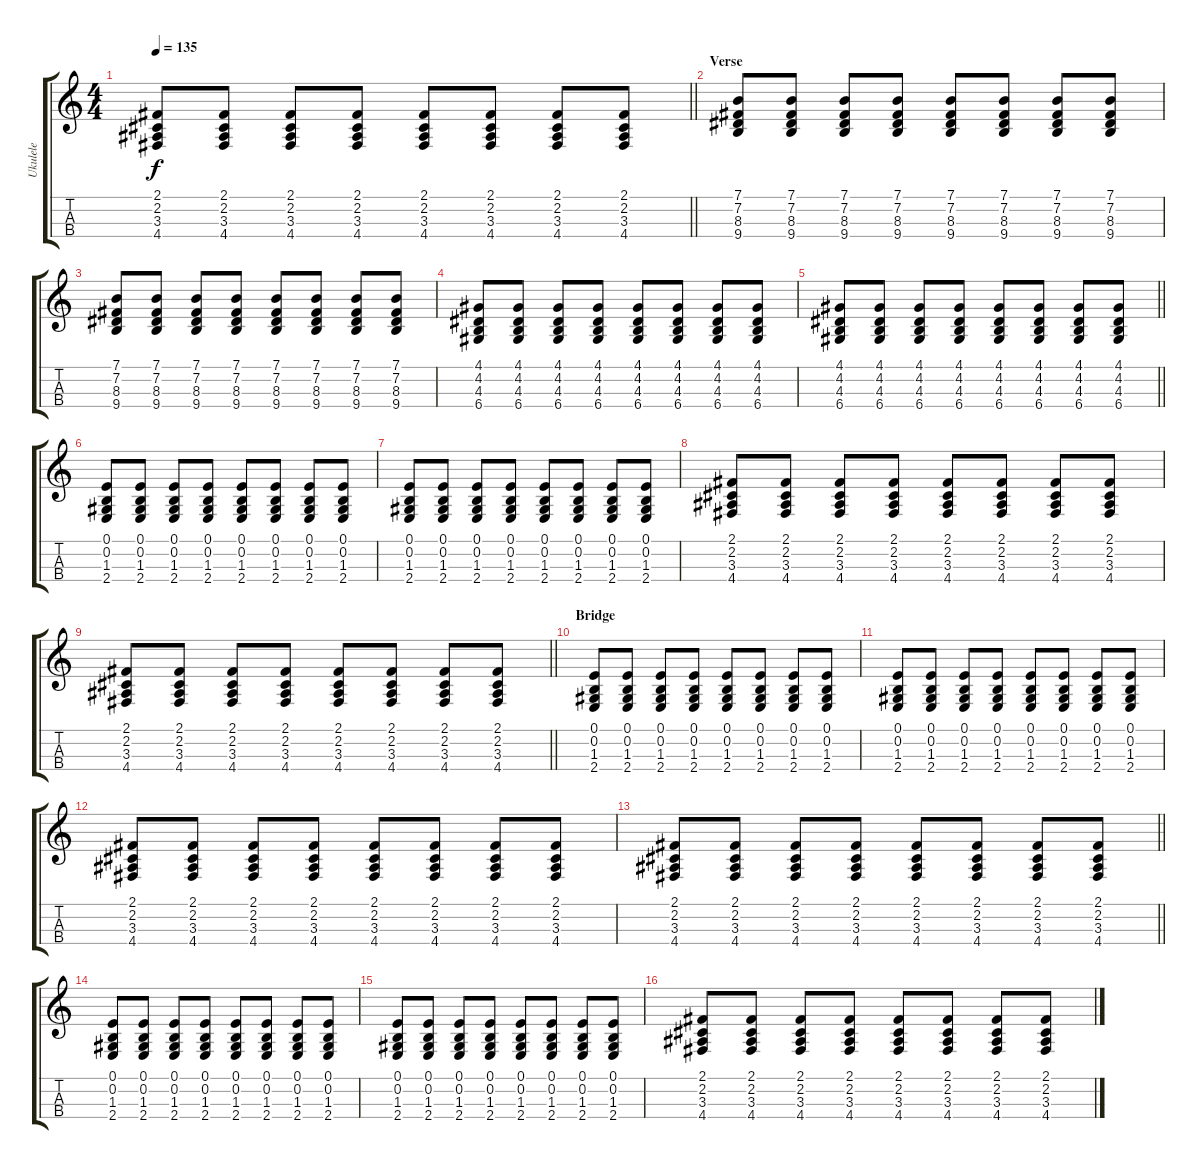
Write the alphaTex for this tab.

\track ("Ukulele" "Ukulele") {instrument acousticguitarnylon}
\staff {score tabs}
\tuning (E3 B2 G2 D2) {hide}
\ts (4 4)
\tempo 135
\clef g2
\barLineRight lightlight
\ks c
(2.1 2.2 3.3 4.4).8{dy f} (2.1 2.2 3.3 4.4).8 (2.1 2.2 3.3 4.4).8 (2.1 2.2 3.3 4.4).8 (2.1 2.2 3.3 4.4).8 (2.1 2.2 3.3 4.4).8 (2.1 2.2 3.3 4.4).8 (2.1 2.2 3.3 4.4).8 |
\section ("" "Verse")
(7.1 7.2 8.3 9.4).8 (7.1 7.2 8.3 9.4).8 (7.1 7.2 8.3 9.4).8 (7.1 7.2 8.3 9.4).8 (7.1 7.2 8.3 9.4).8 (7.1 7.2 8.3 9.4).8 (7.1 7.2 8.3 9.4).8 (7.1 7.2 8.3 9.4).8 |
(7.1 7.2 8.3 9.4).8 (7.1 7.2 8.3 9.4).8 (7.1 7.2 8.3 9.4).8 (7.1 7.2 8.3 9.4).8 (7.1 7.2 8.3 9.4).8 (7.1 7.2 8.3 9.4).8 (7.1 7.2 8.3 9.4).8 (7.1 7.2 8.3 9.4).8 |
(4.1 4.2 4.3 6.4).8 (4.1 4.2 4.3 6.4).8 (4.1 4.2 4.3 6.4).8 (4.1 4.2 4.3 6.4).8 (4.1 4.2 4.3 6.4).8 (4.1 4.2 4.3 6.4).8 (4.1 4.2 4.3 6.4).8 (4.1 4.2 4.3 6.4).8 |
\barLineRight lightlight
(4.1 4.2 4.3 6.4).8 (4.1 4.2 4.3 6.4).8 (4.1 4.2 4.3 6.4).8 (4.1 4.2 4.3 6.4).8 (4.1 4.2 4.3 6.4).8 (4.1 4.2 4.3 6.4).8 (4.1 4.2 4.3 6.4).8 (4.1 4.2 4.3 6.4).8 |
(0.1 0.2 1.3 2.4).8 (0.1 0.2 1.3 2.4).8 (0.1 0.2 1.3 2.4).8 (0.1 0.2 1.3 2.4).8 (0.1 0.2 1.3 2.4).8 (0.1 0.2 1.3 2.4).8 (0.1 0.2 1.3 2.4).8 (0.1 0.2 1.3 2.4).8 |
(0.1 0.2 1.3 2.4).8 (0.1 0.2 1.3 2.4).8 (0.1 0.2 1.3 2.4).8 (0.1 0.2 1.3 2.4).8 (0.1 0.2 1.3 2.4).8 (0.1 0.2 1.3 2.4).8 (0.1 0.2 1.3 2.4).8 (0.1 0.2 1.3 2.4).8 |
(2.1 2.2 3.3 4.4).8 (2.1 2.2 3.3 4.4).8 (2.1 2.2 3.3 4.4).8 (2.1 2.2 3.3 4.4).8 (2.1 2.2 3.3 4.4).8 (2.1 2.2 3.3 4.4).8 (2.1 2.2 3.3 4.4).8 (2.1 2.2 3.3 4.4).8 |
\barLineRight lightlight
(2.1 2.2 3.3 4.4).8 (2.1 2.2 3.3 4.4).8 (2.1 2.2 3.3 4.4).8 (2.1 2.2 3.3 4.4).8 (2.1 2.2 3.3 4.4).8 (2.1 2.2 3.3 4.4).8 (2.1 2.2 3.3 4.4).8 (2.1 2.2 3.3 4.4).8 |
\section ("" "Bridge")
(0.1 0.2 1.3 2.4).8 (0.1 0.2 1.3 2.4).8 (0.1 0.2 1.3 2.4).8 (0.1 0.2 1.3 2.4).8 (0.1 0.2 1.3 2.4).8 (0.1 0.2 1.3 2.4).8 (0.1 0.2 1.3 2.4).8 (0.1 0.2 1.3 2.4).8 |
(0.1 0.2 1.3 2.4).8 (0.1 0.2 1.3 2.4).8 (0.1 0.2 1.3 2.4).8 (0.1 0.2 1.3 2.4).8 (0.1 0.2 1.3 2.4).8 (0.1 0.2 1.3 2.4).8 (0.1 0.2 1.3 2.4).8 (0.1 0.2 1.3 2.4).8 |
(2.1 2.2 3.3 4.4).8 (2.1 2.2 3.3 4.4).8 (2.1 2.2 3.3 4.4).8 (2.1 2.2 3.3 4.4).8 (2.1 2.2 3.3 4.4).8 (2.1 2.2 3.3 4.4).8 (2.1 2.2 3.3 4.4).8 (2.1 2.2 3.3 4.4).8 |
\barLineRight lightlight
(2.1 2.2 3.3 4.4).8 (2.1 2.2 3.3 4.4).8 (2.1 2.2 3.3 4.4).8 (2.1 2.2 3.3 4.4).8 (2.1 2.2 3.3 4.4).8 (2.1 2.2 3.3 4.4).8 (2.1 2.2 3.3 4.4).8 (2.1 2.2 3.3 4.4).8 |
(0.1 0.2 1.3 2.4).8 (0.1 0.2 1.3 2.4).8 (0.1 0.2 1.3 2.4).8 (0.1 0.2 1.3 2.4).8 (0.1 0.2 1.3 2.4).8 (0.1 0.2 1.3 2.4).8 (0.1 0.2 1.3 2.4).8 (0.1 0.2 1.3 2.4).8 |
(0.1 0.2 1.3 2.4).8 (0.1 0.2 1.3 2.4).8 (0.1 0.2 1.3 2.4).8 (0.1 0.2 1.3 2.4).8 (0.1 0.2 1.3 2.4).8 (0.1 0.2 1.3 2.4).8 (0.1 0.2 1.3 2.4).8 (0.1 0.2 1.3 2.4).8 |
(2.1 2.2 3.3 4.4).8 (2.1 2.2 3.3 4.4).8 (2.1 2.2 3.3 4.4).8 (2.1 2.2 3.3 4.4).8 (2.1 2.2 3.3 4.4).8 (2.1 2.2 3.3 4.4).8 (2.1 2.2 3.3 4.4).8 (2.1 2.2 3.3 4.4).8
